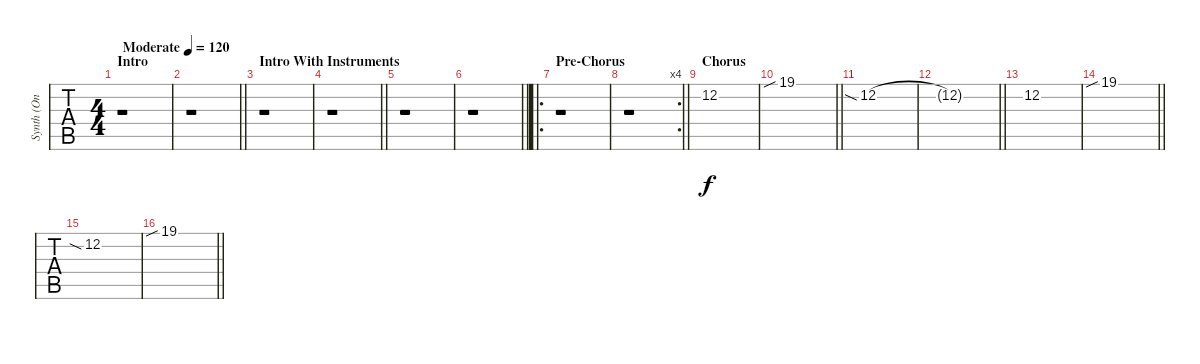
\track ("Synth (On Nick McCarthy's Guitar)" "Synth (On ") {instrument guitarharmonics}
\staff {tabs}
\tuning (E4 B3 G3 D3 A2 E2) {hide}
\ts (4 4)
\section ("" "Intro")
\tempo (120 "Moderate")
\clef g2
\ks c
r.1{dy f instrument guitarharmonics} |
\barLineRight lightlight
r.1 |
\section ("" "Intro With Instruments")
r.1 |
\barLineRight lightlight
r.1 |
r.1 |
\barLineRight lightlight
r.1 |
\ro
\section ("" "Pre-Chorus")
r.1 |
\rc 4
\barLineRight lightlight
r.1 |
\section ("" "Chorus")
12.2.1 |
\barLineRight lightlight
19.1{sib}.1 |
12.2{sia}.1 |
\barLineRight lightlight
12.2{t}.1 |
12.2.1 |
\barLineRight lightlight
19.1{sib}.1 |
12.2{sia}.1 |
\barLineRight lightlight
19.1{sib}.1
